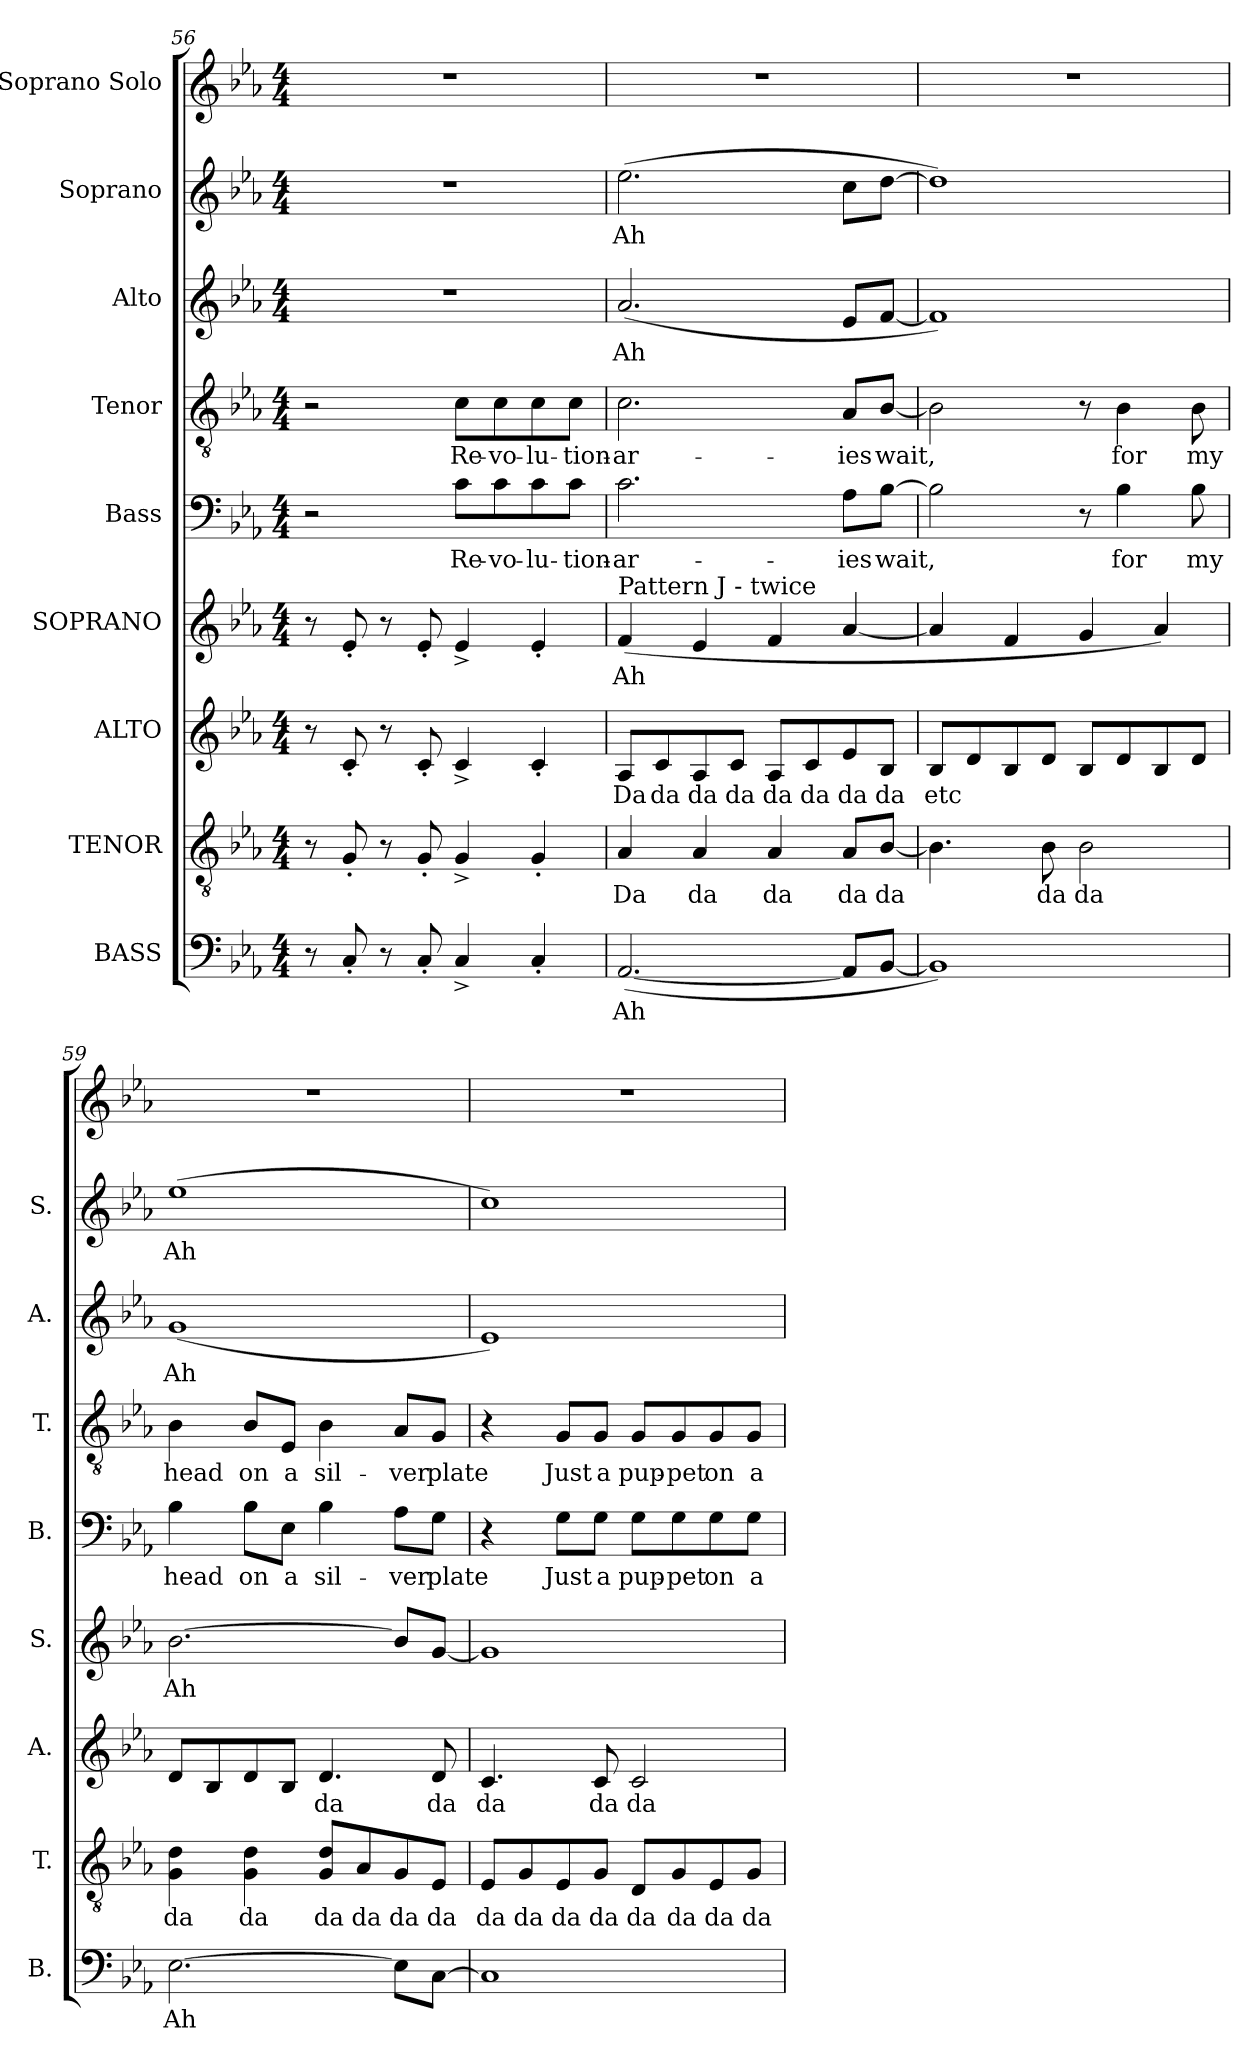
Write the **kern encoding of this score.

**kern	**text	**kern	**text	**kern	**text	**kern	**text	**kern	**text	**kern	**text	**kern	**text	**kern	**text	**kern
*part9	*part9	*part8	*part8	*part7	*part7	*part6	*part6	*part5	*part5	*part4	*part4	*part3	*part3	*part2	*part2	*part1
*staff9	*staff9	*staff8	*staff8	*staff7	*staff7	*staff6	*staff6	*staff5	*staff5	*staff4	*staff4	*staff3	*staff3	*staff2	*staff2	*staff1
*I"BASS	*	*I"TENOR	*	*I"ALTO	*	*I"SOPRANO	*	*I"Bass	*	*I"Tenor	*	*I"Alto	*	*I"Soprano	*	*I"Soprano Solo
*I'B.	*	*I'T.	*	*I'A.	*	*I'S.	*	*I'B.	*	*I'T.	*	*I'A.	*	*I'S.	*	*
*clefF4	*	*clefGv2	*	*clefG2	*	*clefG2	*	*clefF4	*	*clefGv2	*	*clefG2	*	*clefG2	*	*clefG2
*	*	*ITrd7c12	*	*	*	*	*	*	*	*ITrd7c12	*	*	*	*	*	*
*k[b-e-a-]	*	*k[b-e-a-]	*	*k[b-e-a-]	*	*k[b-e-a-]	*	*k[b-e-a-]	*	*k[b-e-a-]	*	*k[b-e-a-]	*	*k[b-e-a-]	*	*k[b-e-a-]
*M4/4	*	*M4/4	*	*M4/4	*	*M4/4	*	*M4/4	*	*M4/4	*	*M4/4	*	*M4/4	*	*M4/4
=56	=56	=56	=56	=56	=56	=56	=56	=56	=56	=56	=56	=56	=56	=56	=56	=56
8r	.	8r	.	8r	.	8r	.	2r	.	2r	.	1r	.	1r	.	1r
8C'/	.	8GG'/	.	8c'/	.	8e-'/	.	.	.	.	.	.	.	.	.	.
8r	.	8r	.	8r	.	8r	.	.	.	.	.	.	.	.	.	.
8C'/	.	8GG'/	.	8c'/	.	8e-'/	.	.	.	.	.	.	.	.	.	.
4C^/	.	4GG^/	.	4c^/	.	4e-^/	.	8c\L	Re-	8C\L	Re-	.	.	.	.	.
.	.	.	.	.	.	.	.	8c\	-vo-	8C\	-vo-	.	.	.	.	.
4C'/	.	4GG'/	.	4c'/	.	4e-'/	.	8c\	-lu-	8C\	-lu-	.	.	.	.	.
.	.	.	.	.	.	.	.	8c\J	-tion-	8C\J	-tion-	.	.	.	.	.
=57	=57	=57	=57	=57	=57	=57	=57	=57	=57	=57	=57	=57	=57	=57	=57	=57
!	!	!	!	!	!	!LO:TX:a:t=Pattern J - twice	!	!	!	!	!	!	!	!	!	!
([2.AA-/	Ah	4AA-/	Da	8A-/L	Da	(4f/	Ah	2.c\	-ar-	2.C\	-ar-	(2.a-/	Ah	(2.ee-\	Ah	1r
.	.	.	.	8c/	da	.	.	.	.	.	.	.	.	.	.	.
.	.	4AA-/	da	8A-/	da	4e-/	.	.	.	.	.	.	.	.	.	.
.	.	.	.	8c/J	da	.	.	.	.	.	.	.	.	.	.	.
.	.	4AA-/	da	8A-/L	da	4f/	.	.	.	.	.	.	.	.	.	.
.	.	.	.	8c/	da	.	.	.	.	.	.	.	.	.	.	.
8AA-/L]	.	8AA-/L	da	8e-/	da	[4a-/	.	8A-\L	-ies	8AA-/L	-ies	8e-/L	.	8cc\L	.	.
[8BB-/J	.	[8BB-/J	da	8B-/J	da	.	.	[8B-\J	wait,	[8BB-/J	wait,	[8f/J	.	[8dd\J	.	.
=58	=58	=58	=58	=58	=58	=58	=58	=58	=58	=58	=58	=58	=58	=58	=58	=58
1BB-])	.	4.BB-\]	.	8B-/L	etc	4a-/]	.	2B-\]	.	2BB-\]	.	1f])	.	1dd])	.	1r
.	.	.	.	8d/	.	.	.	.	.	.	.	.	.	.	.	.
.	.	.	.	8B-/	.	4f/	.	.	.	.	.	.	.	.	.	.
.	.	8BB-\	da	8d/J	.	.	.	.	.	.	.	.	.	.	.	.
.	.	2BB-\	da	8B-/L	.	4g/	.	8r	.	8r	.	.	.	.	.	.
.	.	.	.	8d/	.	.	.	4B-\	for	4BB-\	for	.	.	.	.	.
.	.	.	.	8B-/	.	4a-/)	.	.	.	.	.	.	.	.	.	.
.	.	.	.	8d/J	.	.	.	8B-\	my	8BB-\	my	.	.	.	.	.
!!LO:PB:g=z
=59	=59	=59	=59	=59	=59	=59	=59	=59	=59	=59	=59	=59	=59	=59	=59	=59
[2.E-\	Ah	4GG\ 4D\	da	8d/L	.	[2.b-\	Ah	4B-\	head	4BB-\	head	(1g	Ah	(1ee-	Ah	1r
.	.	.	.	8B-/	.	.	.	.	.	.	.	.	.	.	.	.
.	.	4GG\ 4D\	da	8d/	.	.	.	8B-\L	on	8BB-/L	on	.	.	.	.	.
.	.	.	.	8B-/J	.	.	.	8E-\J	a	8EE-/J	a	.	.	.	.	.
.	.	8GG/ 8D/L	da	4.d/	da	.	.	4B-\	sil-	4BB-\	sil-	.	.	.	.	.
.	.	8AA-/	da	.	.	.	.	.	.	.	.	.	.	.	.	.
8E-\L]	.	8GG/	da	.	.	8b-/L]	.	8A-\L	-ver	8AA-/L	-ver	.	.	.	.	.
[8C\J	.	8EE-/J	da	8d/	da	[8g/J	.	8G\J	plate	8GG/J	plate	.	.	.	.	.
=60	=60	=60	=60	=60	=60	=60	=60	=60	=60	=60	=60	=60	=60	=60	=60	=60
1C]	.	8EE-/L	da	4.c/	da	1g]	.	4r	.	4r	.	1e-)	.	1cc)	.	1r
.	.	8GG/	da	.	.	.	.	.	.	.	.	.	.	.	.	.
.	.	8EE-/	da	.	.	.	.	8G\L	Just	8GG/L	Just	.	.	.	.	.
.	.	8GG/J	da	8c/	da	.	.	8G\J	a	8GG/J	a	.	.	.	.	.
.	.	8DD/L	da	2c/	da	.	.	8G\L	pup-	8GG/L	pup-	.	.	.	.	.
.	.	8GG/	da	.	.	.	.	8G\	-pet	8GG/	-pet	.	.	.	.	.
.	.	8EE-/	da	.	.	.	.	8G\	on	8GG/	on	.	.	.	.	.
.	.	8GG/J	da	.	.	.	.	8G\J	a	8GG/J	a	.	.	.	.	.
=	=	=	=	=	=	=	=	=	=	=	=	=	=	=	=	=
*-	*-	*-	*-	*-	*-	*-	*-	*-	*-	*-	*-	*-	*-	*-	*-	*-
